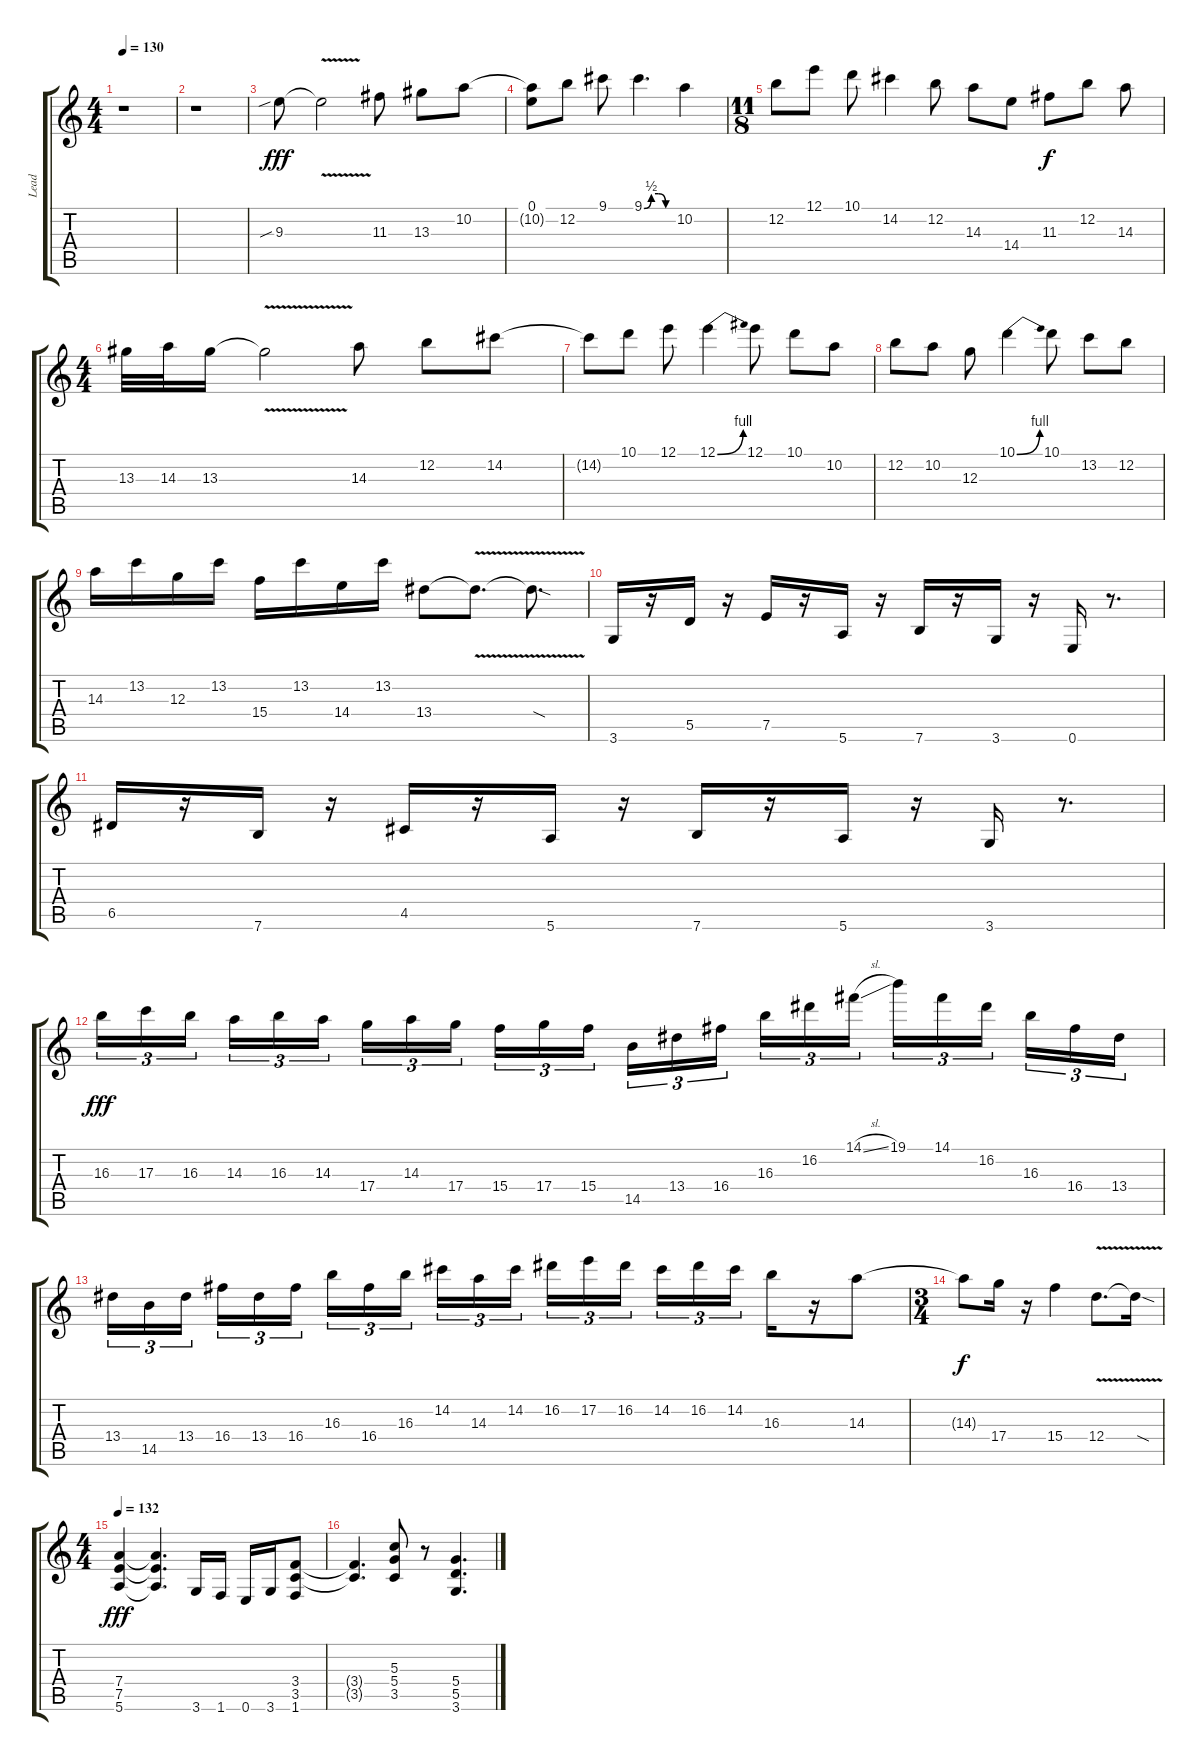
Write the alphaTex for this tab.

\track ("Lead" "Lead") {instrument distortionguitar}
\staff {score tabs}
\tuning (E4 B3 G3 D3 A2 E2) {hide}
\ts (4 4)
\tempo 130
\clef g2
\ks c
r.1{dy f} |
r.1 |
9.3{sib}.8{dy fff volume 12} 9.3{v t}.2 11.3.8 13.3.8 10.2.8 |
(0.1 10.2{t}).8 12.2.8 9.1.8 9.1{be (custom 0 0 15 2 30 2 45 0 60 0)}.4{d} 10.2.4 |
\ts (11 8)
12.2.8 12.1.8 10.1.8 14.2.4 12.2.8 14.3.8 14.4.8 11.3.8{dy f} 12.2.8 14.3.8 |
\ts (4 4)
13.3.32 14.3.32 13.3.16 13.3{v t}.2 14.3.8 12.2.8 14.2.8 |
14.2{t}.8 10.1.8 12.1.8 12.1{be (bend 0 0 60 4)}.4 12.1.8 10.1.8 10.2.8 |
12.2.8 10.2.8 12.3.8 10.1{be (bend 0 0 60 4)}.4 10.1.8 13.2.8 12.2.8 |
14.3.16 13.2.16 12.3.16 13.2.16 15.4.16 13.2.16 14.4.16 13.2.16 13.4.8 13.4{v t}.8{d} 13.4{sod t}.8{d} |
3.6.16{volume 8 instrument electricguitarmuted} r.16 5.5.16 r.16 7.5.16 r.16 5.6.16 r.16 7.6.16 r.16 3.6.16 r.16 0.6.16 r.8{d} |
6.5.16{volume 8} r.16 7.6.16 r.16 4.5.16 r.16 5.6.16 r.16 7.6.16 r.16 5.6.16 r.16 3.6.16 r.8{d} |
16.3.16{tu (3 2) dy fff volume 16 instrument distortionguitar} 17.3.16{tu (3 2)} 16.3.16{tu (3 2) beam splitsecondary} 14.3.16{tu (3 2)} 16.3.16{tu (3 2)} 14.3.16{tu (3 2)} 17.4.16{tu (3 2)} 14.3.16{tu (3 2)} 17.4.16{tu (3 2) beam splitsecondary} 15.4.16{tu (3 2)} 17.4.16{tu (3 2)} 15.4.16{tu (3 2)} 14.5.16{tu (3 2)} 13.4.16{tu (3 2)} 16.4.16{tu (3 2) beam splitsecondary} 16.3.16{tu (3 2)} 16.2.16{tu (3 2)} 14.1{sl}.16{tu (3 2)} 19.1.16{tu (3 2)} 14.1.16{tu (3 2)} 16.2.16{tu (3 2) beam splitsecondary} 16.3.16{tu (3 2)} 16.4.16{tu (3 2)} 13.4.16{tu (3 2)} |
13.4.16{tu (3 2)} 14.5.16{tu (3 2)} 13.4.16{tu (3 2) beam splitsecondary} 16.4.16{tu (3 2)} 13.4.16{tu (3 2)} 16.4.16{tu (3 2)} 16.3.16{tu (3 2)} 16.4.16{tu (3 2)} 16.3.16{tu (3 2) beam splitsecondary} 14.2.16{tu (3 2)} 14.3.16{tu (3 2)} 14.2.16{tu (3 2)} 16.2.16{tu (3 2)} 17.2.16{tu (3 2)} 16.2.16{tu (3 2) beam splitsecondary} 14.2.16{tu (3 2)} 16.2.16{tu (3 2)} 14.2.16{tu (3 2)} 16.3.16 r.16 14.3.8 |
\ts (3 4)
14.3{t}.8{dy f} 17.4.16 r.16 15.4.4 12.4{v}.8{d} 12.4{sod t}.16 |
\ts (4 4)
\tempo 132
(7.4 7.5 5.6).4{dy fff volume 12 instrument distortionguitar} (7.4{t} 7.5{t} 5.6{t}).4{d} 3.6.16 1.6.16 0.6.16 3.6.16 (3.4 3.5 1.6).8 |
(3.4{t} 3.5{t}).4{d} (5.3 5.4 3.5).8 r.8 (5.4 5.5 3.6).4{d}
